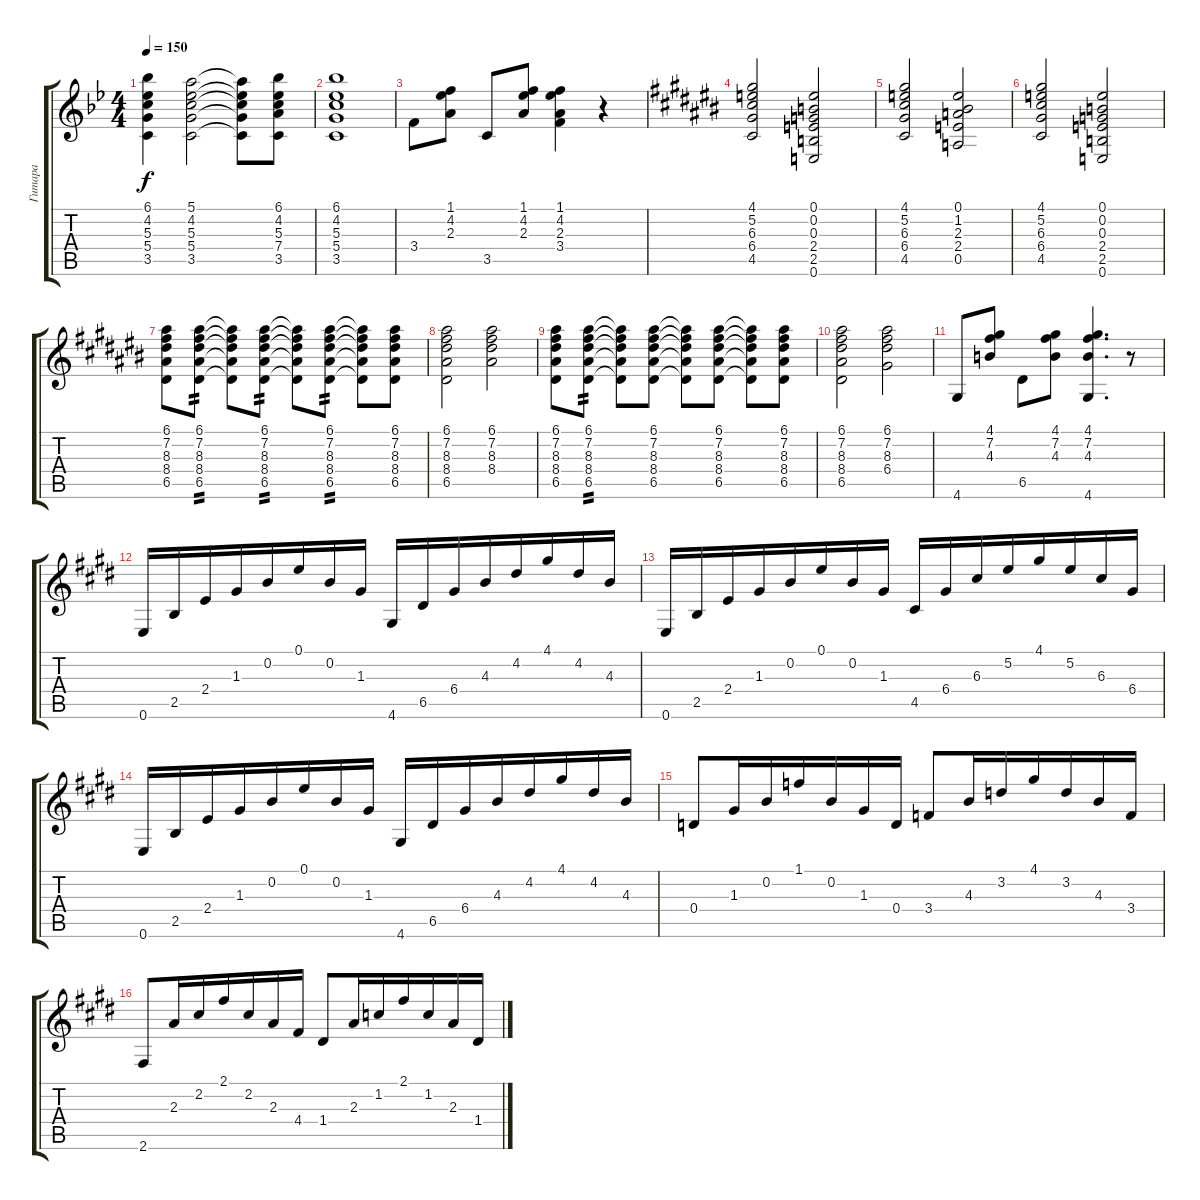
\track ("Гитара" "Гитара") {instrument acousticguitarsteel}
\staff {score tabs}
\tuning (E4 B3 G3 D3 A2 E2) {hide}
\ts (4 4)
\tempo 150
\clef g2
\ks bb
(6.1 4.2 5.3 5.4 3.5).4{dy f} (5.1 4.2 5.3 5.4 3.5).2 (5.1{t} 4.2{t} 5.3{t} 5.4{t} 3.5{t}).8 (6.1 4.2 5.3 7.4 3.5).8 |
(6.1 4.2 5.3 5.4 3.5).1 |
3.4.8 (1.1 4.2 2.3).8 3.5.8 (1.1 4.2 2.3).8 (1.1 4.2 2.3 3.4).4 r.4 |
\ks c#
(4.1 5.2 6.3 6.4 4.5).2 (0.1 0.2 0.3 2.4 2.5 0.6).2 |
(4.1 5.2 6.3 6.4 4.5).2 (0.1 1.2 2.3 2.4 0.5).2 |
(4.1 5.2 6.3 6.4 4.5).2 (0.1 0.2 0.3 2.4 2.5 0.6).2 |
(6.1 7.2 8.3 8.4 6.5).8 (6.1 7.2 8.3 8.4 6.5).8{tp 2} (6.1{t} 7.2{t} 8.3{t} 8.4{t} 6.5{t}).8 (6.1 7.2 8.3 8.4 6.5).8{tp 2} (6.1{t} 7.2{t} 8.3{t} 8.4{t} 6.5{t}).8 (6.1 7.2 8.3 8.4 6.5).8{tp 2} (6.1{t} 7.2{t} 8.3{t} 8.4{t} 6.5{t}).8 (6.1 7.2 8.3 8.4 6.5).8 |
(6.1 7.2 8.3 8.4 6.5).2 (6.1 7.2 8.3 8.4).2 |
(6.1 7.2 8.3 8.4 6.5).8 (6.1 7.2 8.3 8.4 6.5).8{tp 2} (6.1{t} 7.2{t} 8.3{t} 8.4{t} 6.5{t}).8 (6.1 7.2 8.3 8.4 6.5).8 (6.1{t} 7.2{t} 8.3{t} 8.4{t} 6.5{t}).8 (6.1 7.2 8.3 8.4 6.5).8 (6.1{t} 7.2{t} 8.3{t} 8.4{t} 6.5{t}).8 (6.1 7.2 8.3 8.4 6.5).8 |
(6.1 7.2 8.3 8.4 6.5).2 (6.1 7.2 8.3 6.4).2 |
4.6.8 (4.1 7.2 4.3).8 6.5.8 (4.1 7.2 4.3).8 (4.1 7.2 4.3 4.6).4{d} r.8 |
\ks e
0.6.16 2.5.16 2.4.16 1.3.16{beam merge} 0.2.16 0.1.16 0.2.16 1.3.16 4.6.16 6.5.16 6.4.16 4.3.16{beam merge} 4.2.16 4.1.16 4.2.16 4.3.16 |
0.6.16 2.5.16 2.4.16 1.3.16{beam merge} 0.2.16 0.1.16 0.2.16 1.3.16 4.5.16{beam Up} 6.4.16{beam Up} 6.3.16{beam Up} 5.2.16{beam Up beam merge} 4.1.16{beam Up} 5.2.16{beam Up} 6.3.16{beam Up} 6.4.16{beam Up} |
0.6.16 2.5.16 2.4.16 1.3.16{beam merge} 0.2.16 0.1.16 0.2.16 1.3.16 4.6.16 6.5.16 6.4.16 4.3.16{beam merge} 4.2.16 4.1.16 4.2.16 4.3.16 |
0.4.8{beam Up} 1.3.16{beam Up} 0.2.16{beam Up beam merge} 1.1.16{beam Up} 0.2.16{beam Up} 1.3.16{beam Up beam merge} 0.4.16{beam Up beam split} 3.4.8{beam Up} 4.3.16{beam Up} 3.2.16{beam Up beam merge} 4.1.16{beam Up} 3.2.16{beam Up} 4.3.16{beam Up} 3.4.16{beam Up} |
2.6.8 2.3.16 2.2.16{beam merge} 2.1.16 2.2.16 2.3.16 4.4.16 1.4.8{beam Up} 2.3.16{beam Up} 1.2.16{beam Up beam merge} 2.1.16{beam Up} 1.2.16{beam Up} 2.3.16{beam Up} 1.4.16{beam Up}
